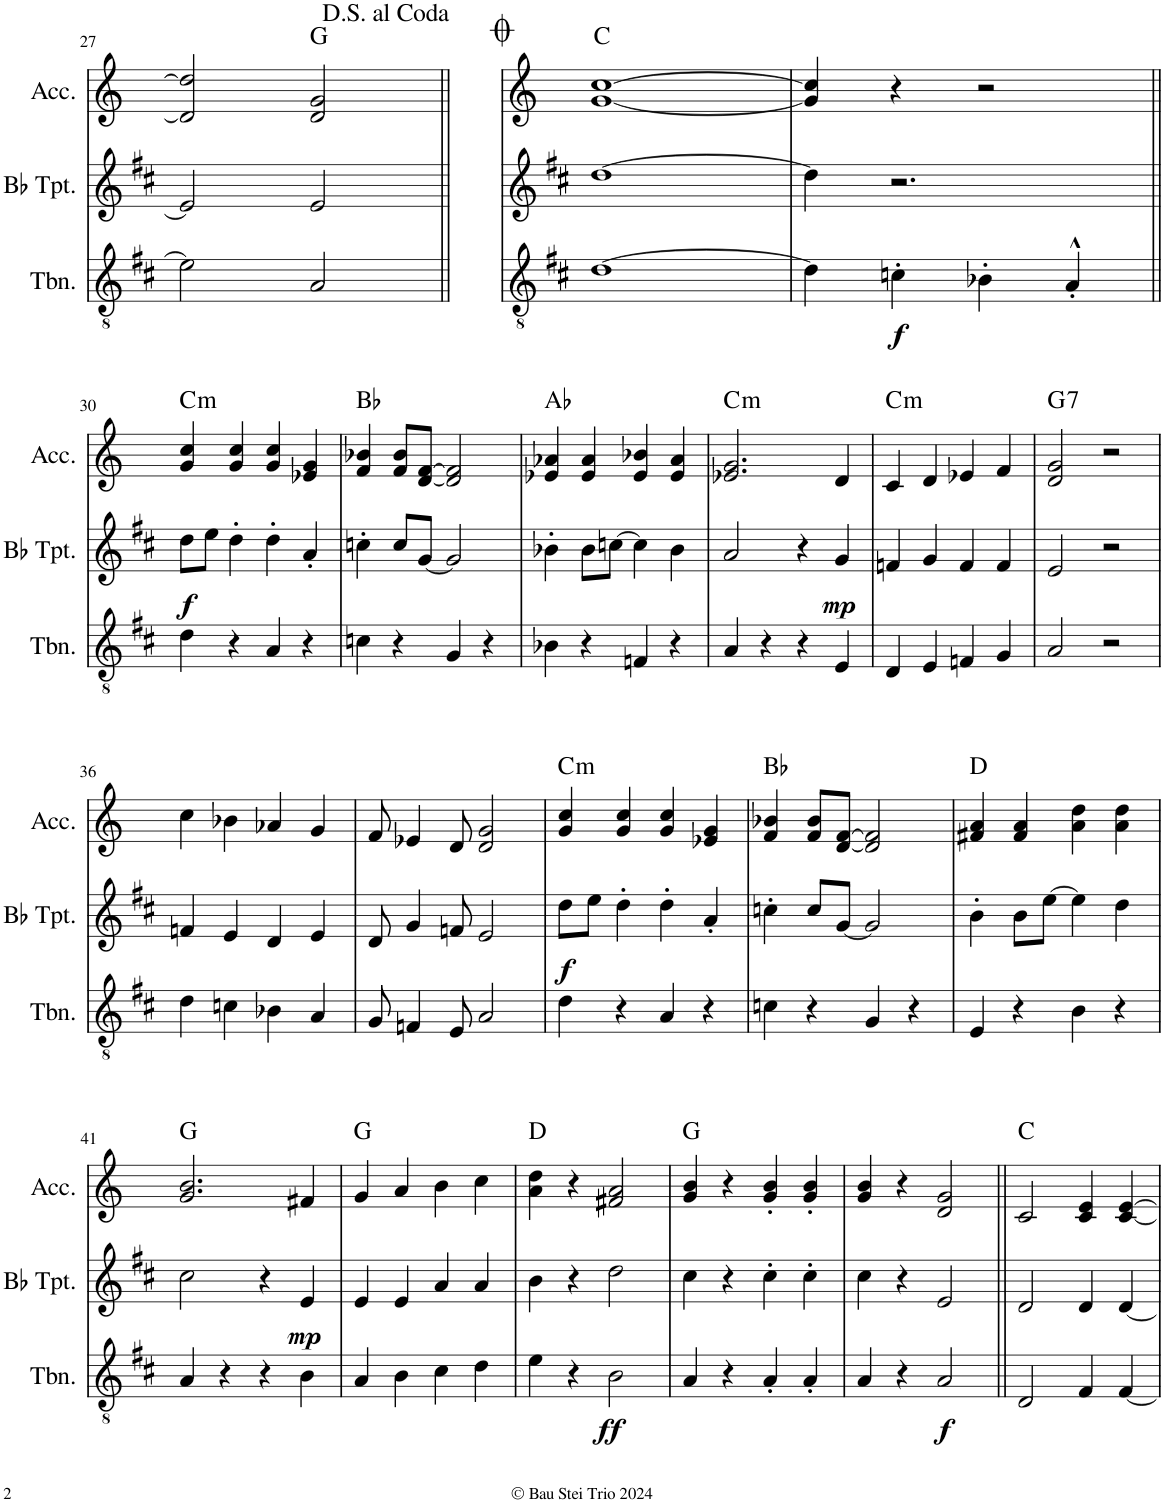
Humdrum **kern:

**kern	**dynam	**kern	**dynam	**kern	**harte
*part3	*part3	*part2	*part2	*part1	*part1
*staff3	*staff3	*staff2	*staff2	*staff1	*
*I"Trombone	*	*I"Bb Trumpet	*	*I"Accordion	*
*I'Tbn.	*	*I'Bb Tpt.	*	*I'Acc.	*
!!LO:PB:g=z
*clefGv2	*	*clefG2	*	*clefG2	*
*Trd1c2	*	*Trd1c2	*	*	*
*k[f#c#]	*	*k[f#c#]	*	*k[]	*
*M2/2	*	*M2/2	*	*M2/2	*
*met(c|)	*	*met(c|)	*	*met(c|)	*
=27	=27	=27	=27	=27	=27
2e\]	.	2e/]	.	2d/] 2dd/]	.
2A/	.	2e/	.	2d/ 2g/	G:maj
=28||	=28||	=28||	=28||	=28||	=28||
[1d	.	[1dd	.	[1g [1cc	C:maj
=29	=29	=29	=29	=29	=29
4d\]	.	4dd\]	.	4g/] 4cc/]	.
!	!LO:DY:b	!	!	!	!
4cn'\	f	2.r	.	4r	.
4B-X'\	.	.	.	2r	.
4A'^^/	.	.	.	.	.
!!LO:LB:g=z
=30||	=30||	=30||	=30||	=30||	=30||
!	!	!	!LO:DY:b	!	!LO:H:kt=m
4d\	.	8dd\L	f	4g/ 4cc/	C:min
.	.	8ee\J	.	.	.
4r	.	4dd'\	.	4g/ 4cc/	.
4A/	.	4dd'\	.	4g/ 4cc/	.
4r	.	4a'/	.	4e-X/ 4g/	.
=31	=31	=31	=31	=31	=31
4cn\	.	4ccn'\	.	4f/ 4b-X/	Bb:maj
4r	.	8cc/L	.	8f/ 8b-/L	.
.	.	[8g/J	.	[8d/ [8f/J	.
4G/	.	2g/]	.	2d/] 2f/]	.
4r	.	.	.	.	.
=32	=32	=32	=32	=32	=32
4B-X\	.	4b-X'\	.	4e-X/ 4a-X/	Ab:maj
4r	.	8b-\L	.	4e-/ 4a-/	.
.	.	[8ccn\J	.	.	.
4Fn/	.	4cc\]	.	4e-/ 4b-X/	.
4r	.	4b-\	.	4e-/ 4a-/	.
=33	=33	=33	=33	=33	=33
!	!	!	!	!	!LO:H:kt=m
4A/	.	2a/	.	2.e-X/ 2.g/	C:min
4r	.	.	.	.	.
4r	.	4r	.	.	.
!	!	!	!LO:DY:b	!	!
4E/	.	4g/	mp	4d/	.
=34	=34	=34	=34	=34	=34
!	!	!	!	!	!LO:H:kt=m
4D/	.	4fn/	.	4c/	C:min
4E/	.	4g/	.	4d/	.
4Fn/	.	4f/	.	4e-X/	.
4G/	.	4f/	.	4f/	.
=35	=35	=35	=35	=35	=35
!	!	!	!	!	!LO:H:kt=7
2A/	.	2e/	.	2d/ 2g/	G:7
2r	.	2r	.	2r	.
!!LO:LB:g=z
=36	=36	=36	=36	=36	=36
4d\	.	4fn/	.	4cc\	.
4cn\	.	4e/	.	4b-X\	.
4B-X\	.	4d/	.	4a-X/	.
4A/	.	4e/	.	4g/	.
=37	=37	=37	=37	=37	=37
8G/	.	8d/	.	8f/	.
4Fn/	.	4g/	.	4e-X/	.
8E/	.	8fn/	.	8d/	.
2A/	.	2e/	.	2d/ 2g/	.
=38	=38	=38	=38	=38	=38
!	!	!	!LO:DY:b	!	!LO:H:kt=m
4d\	.	8dd\L	f	4g/ 4cc/	C:min
.	.	8ee\J	.	.	.
4r	.	4dd'\	.	4g/ 4cc/	.
4A/	.	4dd'\	.	4g/ 4cc/	.
4r	.	4a'/	.	4e-X/ 4g/	.
=39	=39	=39	=39	=39	=39
4cn\	.	4ccn'\	.	4f/ 4b-X/	Bb:maj
4r	.	8cc/L	.	8f/ 8b-/L	.
.	.	[8g/J	.	[8d/ [8f/J	.
4G/	.	2g/]	.	2d/] 2f/]	.
4r	.	.	.	.	.
=40	=40	=40	=40	=40	=40
4E/	.	4b'\	.	4f#X/ 4a/	D:maj
4r	.	8b\L	.	4f#/ 4a/	.
.	.	[8ee\J	.	.	.
4B\	.	4ee\]	.	4a\ 4dd\	.
4r	.	4dd\	.	4a\ 4dd\	.
!!LO:LB:g=z
=41	=41	=41	=41	=41	=41
4A/	.	2cc#\	.	2.g/ 2.b/	G:maj
4r	.	.	.	.	.
4r	.	4r	.	.	.
!	!	!	!LO:DY:b	!	!
4B\	.	4e/	mp	4f#X/	.
=42	=42	=42	=42	=42	=42
4A/	.	4e/	.	4g/	G:maj
4B\	.	4e/	.	4a/	.
4c#\	.	4a/	.	4b\	.
4d\	.	4a/	.	4cc\	.
=43	=43	=43	=43	=43	=43
4e\	.	4b\	.	4a\ 4dd\	D:maj
4r	.	4r	.	4r	.
!	!LO:DY:b	!	!	!	!
2B\	ff	2dd\	.	2f#X/ 2a/	.
=44	=44	=44	=44	=44	=44
4A/	.	4cc#\	.	4g/ 4b/	G:maj
4r	.	4r	.	4r	.
4A'/	.	4cc#'\	.	4g/' 4b/'	.
4A'/	.	4cc#'\	.	4g/' 4b/'	.
=45	=45	=45	=45	=45	=45
4A/	.	4cc#\	.	4g/ 4b/	.
4r	.	4r	.	4r	.
!	!LO:DY:b	!	!	!	!
2A/	f	2e/	.	2d/ 2g/	.
=46||	=46||	=46||	=46||	=46||	=46||
2D/	.	2d/	.	2c/	C:maj
4F#/	.	4d/	.	4c/ 4e/	.
[4F#/	.	[4d/	.	[4c/ [4e/	.
=	=	=	=	=	=
*-	*-	*-	*-	*-	*-
